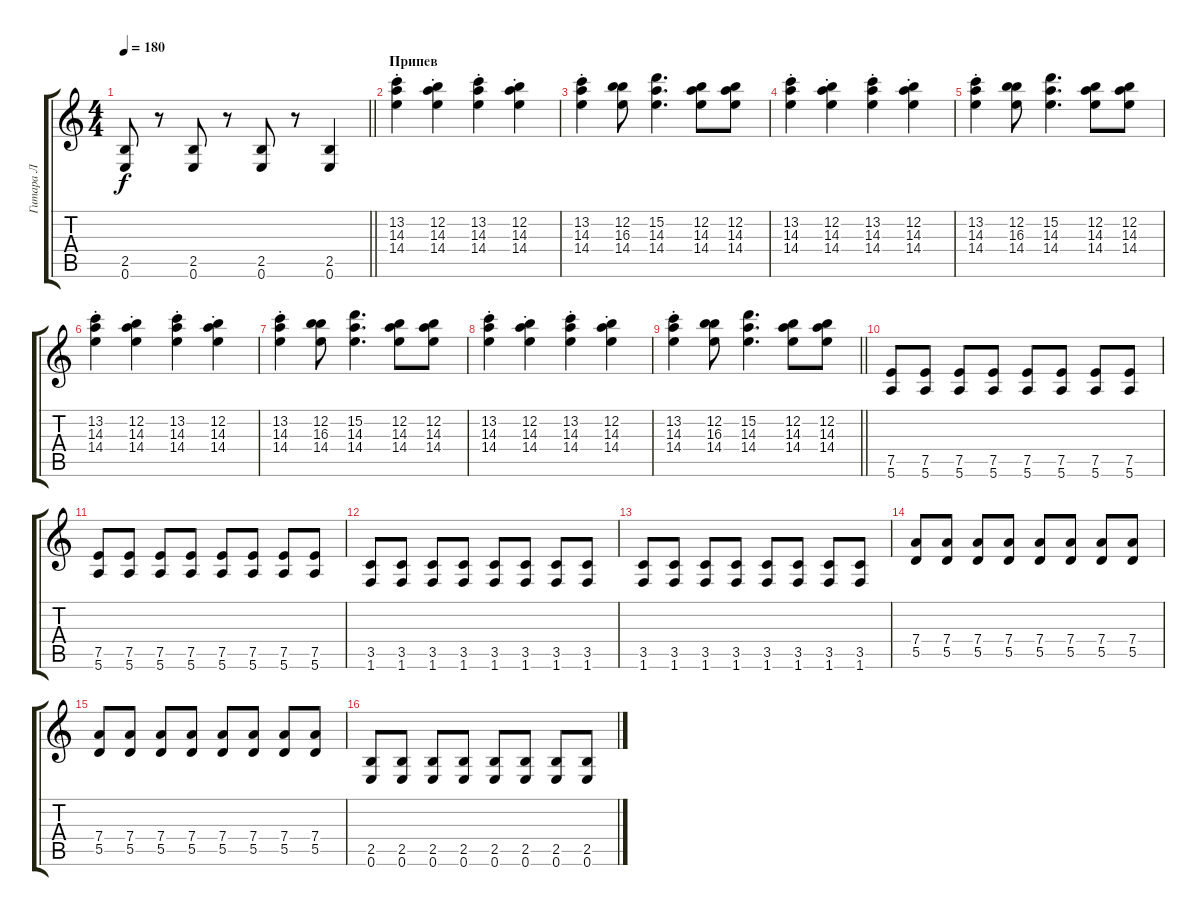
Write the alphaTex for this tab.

\track ("Гитара Л" "Гитара Л") {instrument distortionguitar}
\staff {score tabs}
\tuning (E4 B3 G3 D3 A2 E2) {hide}
\ts (4 4)
\tempo 180
\clef g2
\barLineRight lightlight
\ks c
(2.5 0.6).8{dy f} r.8 (2.5 0.6).8 r.8 (2.5 0.6).8 r.8 (2.5 0.6).4 |
\section ("" "Припев")
(13.2{st} 14.3{st} 14.4{st}).4 (12.2{st} 14.3{st} 14.4{st}).4 (13.2{st} 14.3{st} 14.4{st}).4 (12.2{st} 14.3{st} 14.4{st}).4 |
(13.2{st} 14.3{st} 14.4{st}).4 (12.2 16.3 14.4).8 (15.2 14.3 14.4).4{d} (12.2 14.3 14.4).8 (12.2 14.3 14.4).8 |
(13.2{st} 14.3{st} 14.4{st}).4 (12.2{st} 14.3{st} 14.4{st}).4 (13.2{st} 14.3{st} 14.4{st}).4 (12.2{st} 14.3{st} 14.4{st}).4 |
(13.2{st} 14.3{st} 14.4{st}).4 (12.2 16.3 14.4).8 (15.2 14.3 14.4).4{d} (12.2 14.3 14.4).8 (12.2 14.3 14.4).8 |
(13.2{st} 14.3{st} 14.4{st}).4 (12.2{st} 14.3{st} 14.4{st}).4 (13.2{st} 14.3{st} 14.4{st}).4 (12.2{st} 14.3{st} 14.4{st}).4 |
(13.2{st} 14.3{st} 14.4{st}).4 (12.2 16.3 14.4).8 (15.2 14.3 14.4).4{d} (12.2 14.3 14.4).8 (12.2 14.3 14.4).8 |
(13.2{st} 14.3{st} 14.4{st}).4 (12.2{st} 14.3{st} 14.4{st}).4 (13.2{st} 14.3{st} 14.4{st}).4 (12.2{st} 14.3{st} 14.4{st}).4 |
\barLineRight lightlight
(13.2{st} 14.3{st} 14.4{st}).4 (12.2 16.3 14.4).8 (15.2 14.3 14.4).4{d} (12.2 14.3 14.4).8 (12.2 14.3 14.4).8 |
\section ("" " ")
(7.5 5.6).8 (7.5 5.6).8 (7.5 5.6).8 (7.5 5.6).8 (7.5 5.6).8 (7.5 5.6).8 (7.5 5.6).8 (7.5 5.6).8 |
(7.5 5.6).8 (7.5 5.6).8 (7.5 5.6).8 (7.5 5.6).8 (7.5 5.6).8 (7.5 5.6).8 (7.5 5.6).8 (7.5 5.6).8 |
(3.5 1.6).8 (3.5 1.6).8 (3.5 1.6).8 (3.5 1.6).8 (3.5 1.6).8 (3.5 1.6).8 (3.5 1.6).8 (3.5 1.6).8 |
(3.5 1.6).8 (3.5 1.6).8 (3.5 1.6).8 (3.5 1.6).8 (3.5 1.6).8 (3.5 1.6).8 (3.5 1.6).8 (3.5 1.6).8 |
(7.4 5.5).8 (7.4 5.5).8 (7.4 5.5).8 (7.4 5.5).8 (7.4 5.5).8 (7.4 5.5).8 (7.4 5.5).8 (7.4 5.5).8 |
(7.4 5.5).8 (7.4 5.5).8 (7.4 5.5).8 (7.4 5.5).8 (7.4 5.5).8 (7.4 5.5).8 (7.4 5.5).8 (7.4 5.5).8 |
(2.5 0.6).8 (2.5 0.6).8 (2.5 0.6).8 (2.5 0.6).8 (2.5 0.6).8 (2.5 0.6).8 (2.5 0.6).8 (2.5 0.6).8
